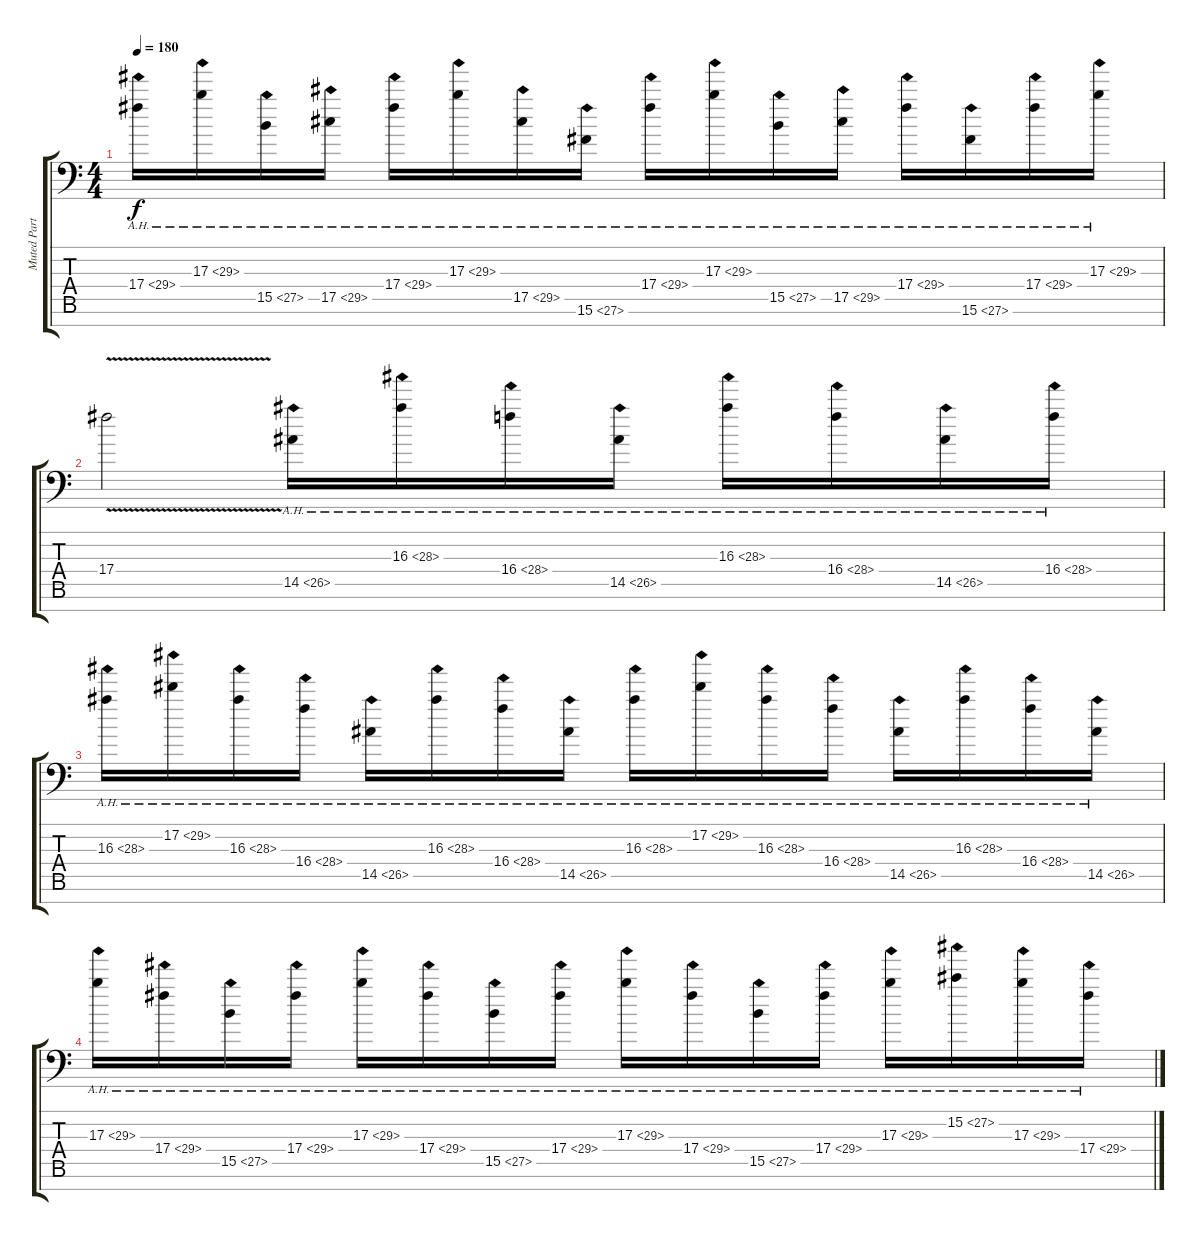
\track ("Muted Part" "Muted Part") {instrument electricguitarmuted}
\staff {score tabs}
\tuning (Eb4 Bb3 Gb3 Db3 Ab2 Eb2 Bb1) {hide}
\ts (4 4)
\tempo 180
\clef f4
\ks c
17.4{ah 12}.16{dy f} 17.3{ah 12}.16 15.5{ah 12}.16 17.5{ah 12}.16 17.4{ah 12}.16 17.3{ah 12}.16 17.5{ah 12}.16 15.6{ah 12}.16 17.4{ah 12}.16 17.3{ah 12}.16 15.5{ah 12}.16 17.5{ah 12}.16 17.4{ah 12}.16 15.6{ah 12}.16 17.4{ah 12}.16 17.3{ah 12}.16 |
17.4{v}.2 14.5{ah 12}.16 16.3{ah 12}.16 16.4{ah 12}.16 14.5{ah 12}.16 16.3{ah 12}.16 16.4{ah 12}.16 14.5{ah 12}.16 16.4{ah 12}.16 |
16.3{ah 12}.16 17.2{ah 12}.16 16.3{ah 12}.16 16.4{ah 12}.16 14.5{ah 12}.16 16.3{ah 12}.16 16.4{ah 12}.16 14.5{ah 12}.16 16.3{ah 12}.16 17.2{ah 12}.16 16.3{ah 12}.16 16.4{ah 12}.16 14.5{ah 12}.16 16.3{ah 12}.16 16.4{ah 12}.16 14.5{ah 12}.16 |
17.3{ah 12}.16 17.4{ah 12}.16 15.5{ah 12}.16 17.4{ah 12}.16 17.3{ah 12}.16 17.4{ah 12}.16 15.5{ah 12}.16 17.4{ah 12}.16 17.3{ah 12}.16 17.4{ah 12}.16 15.5{ah 12}.16 17.4{ah 12}.16 17.3{ah 12}.16 15.2{ah 12}.16 17.3{ah 12}.16 17.4{ah 12}.16
